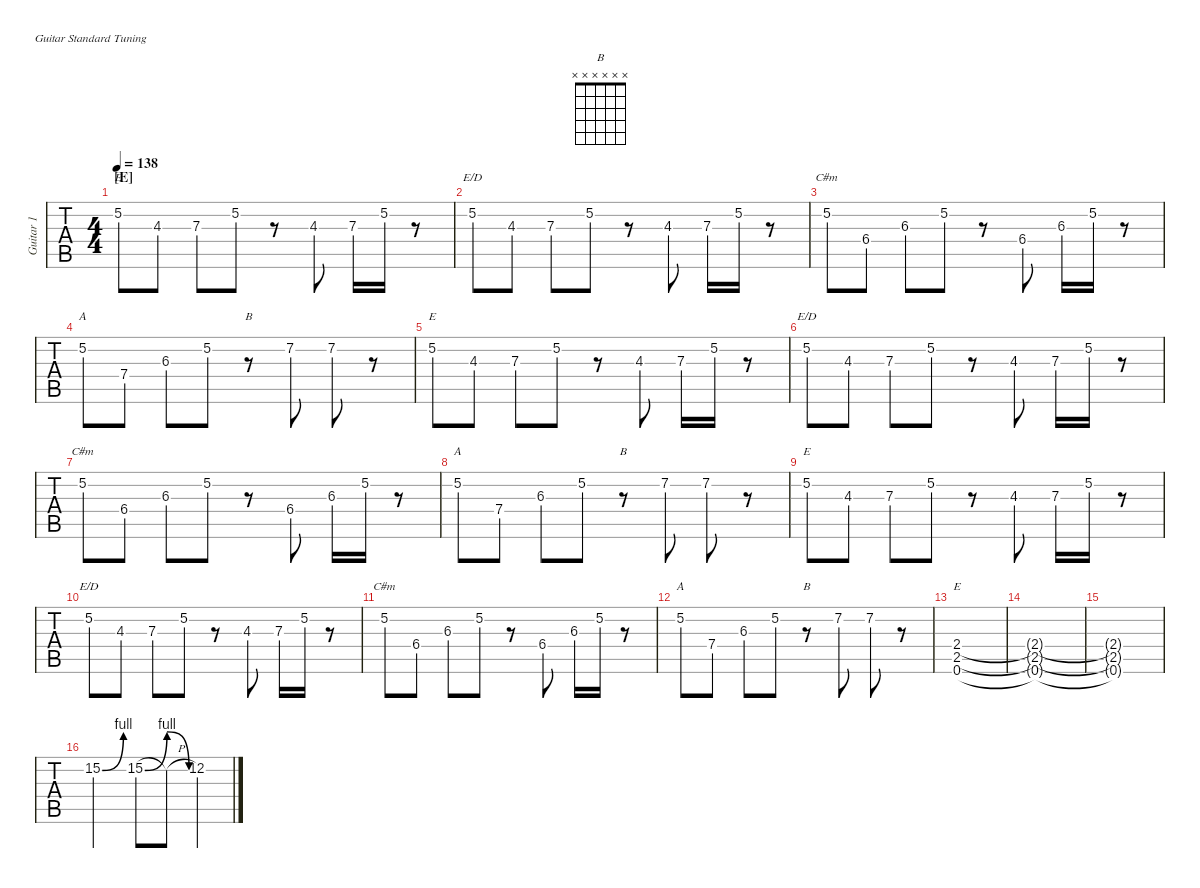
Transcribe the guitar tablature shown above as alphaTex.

\defaultSystemsLayout 4
\hideDynamics
\bracketExtendMode nobrackets
\track ("Guitar 1" "Guitar 1") {defaultSystemsLayout 4 instrument distortionguitar}
\staff {tabs}
\tuning (E4 B3 G3 D3 A2 E2)
\chord ("E" x 5 x x x x) {showdiagram false showfingering false}
\chord ("E/D" x 5 x x x x) {showdiagram false showfingering false}
\chord ("C#m" x 5 x x x x) {showdiagram false showfingering false}
\chord ("A" x 5 x x x x) {showdiagram false showfingering false}
\chord ("B" x x x x x x)
\chord ("E" x x x 2 2 0) {showdiagram false showfingering false barre 2}
\ts (4 4)
\section ("E" "")
\tempo 138
\clef g2
\ks c
5.2.8{ch "E" dy mf} 4.3.8 7.3.8 5.2.8 r.8 4.3.8 7.3.16 5.2.16 r.8 |
5.2.8{ch "E/D"} 4.3.8 7.3.8 5.2.8 r.8 4.3.8 7.3.16 5.2.16 r.8 |
5.2.8{ch "C#m"} 6.4{acc #}.8 6.3{acc #}.8 5.2.8 r.8 6.4{acc #}.8 6.3{acc #}.16 5.2.16 r.8 |
5.2.8{ch "A"} 7.4.8 6.3{acc #}.8 5.2.8 r.8{ch "B"} 7.2{st acc #}.8 7.2{st acc #}.8 r.8 |
5.2.8{ch "E"} 4.3.8 7.3.8 5.2.8 r.8 4.3.8 7.3.16 5.2.16 r.8 |
5.2.8{ch "E/D"} 4.3.8 7.3.8 5.2.8 r.8 4.3.8 7.3.16 5.2.16 r.8 |
5.2.8{ch "C#m"} 6.4{acc #}.8 6.3{acc #}.8 5.2.8 r.8 6.4{acc #}.8 6.3{acc #}.16 5.2.16 r.8 |
5.2.8{ch "A"} 7.4.8 6.3{acc #}.8 5.2.8 r.8{ch "B"} 7.2{st acc #}.8 7.2{st acc #}.8 r.8 |
5.2.8{ch "E"} 4.3.8 7.3.8 5.2.8 r.8 4.3.8 7.3.16 5.2.16 r.8 |
5.2.8{ch "E/D"} 4.3.8 7.3.8 5.2.8 r.8 4.3.8 7.3.16 5.2.16 r.8 |
5.2.8{ch "C#m"} 6.4{acc #}.8 6.3{acc #}.8 5.2.8 r.8 6.4{acc #}.8 6.3{acc #}.16 5.2.16 r.8 |
5.2.8{ch "A"} 7.4.8 6.3{acc #}.8 5.2.8 r.8{ch "B"} 7.2{st acc #}.8 7.2{st acc #}.8 r.8 |
(0.6 2.5 2.4).1{ch "E"} |
(2.4{t} 2.5{t} 0.6{t}).1 |
(0.6{t} 2.5{t} 2.4{t}).1 |
15.2{be (bend 0 0 15 4)}.2 15.2{be (bendrelease 0 0 10.2 4 20.4 4 30 0)}.8 15.2{h t}.8 12.2.4
